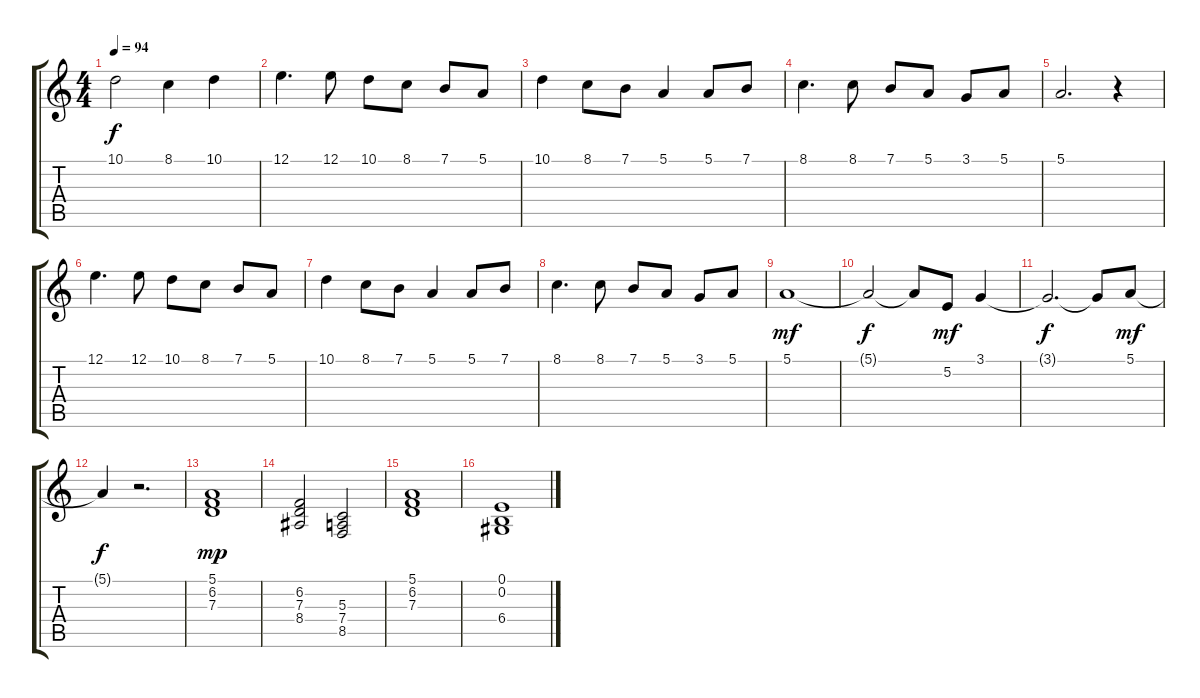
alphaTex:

\track "" {instrument drawbarorgan}
\staff {score tabs}
\tuning (E4 B3 G3 D3 A2 E2) {hide}
\ts (4 4)
\tempo 94
\clef g2
\ks c
10.1.2{dy f} 8.1.4 10.1.4 |
12.1.4{d} 12.1.8 10.1.8 8.1.8 7.1.8 5.1.8 |
10.1.4 8.1.8 7.1.8 5.1.4 5.1.8 7.1.8 |
8.1.4{d} 8.1.8 7.1.8 5.1.8 3.1.8 5.1.8 |
5.1.2{d} r.4 |
12.1.4{d} 12.1.8 10.1.8 8.1.8 7.1.8 5.1.8 |
10.1.4 8.1.8 7.1.8 5.1.4 5.1.8 7.1.8 |
8.1.4{d} 8.1.8 7.1.8 5.1.8 3.1.8 5.1.8 |
5.1.1{dy mf} |
5.1{t}.2{dy f} 5.1{t}.8 5.2.8{dy mf} 3.1.4 |
3.1{t}.2{d dy f} 3.1{t}.8 5.1.8{dy mf} |
5.1{t}.4{dy f} r.2{d} |
(5.1 6.2 7.3).1{dy mp} |
(6.2 7.3 8.4).2 (5.3 7.4 8.5).2 |
(5.1 6.2 7.3).1 |
(0.1 0.2 6.4).1
